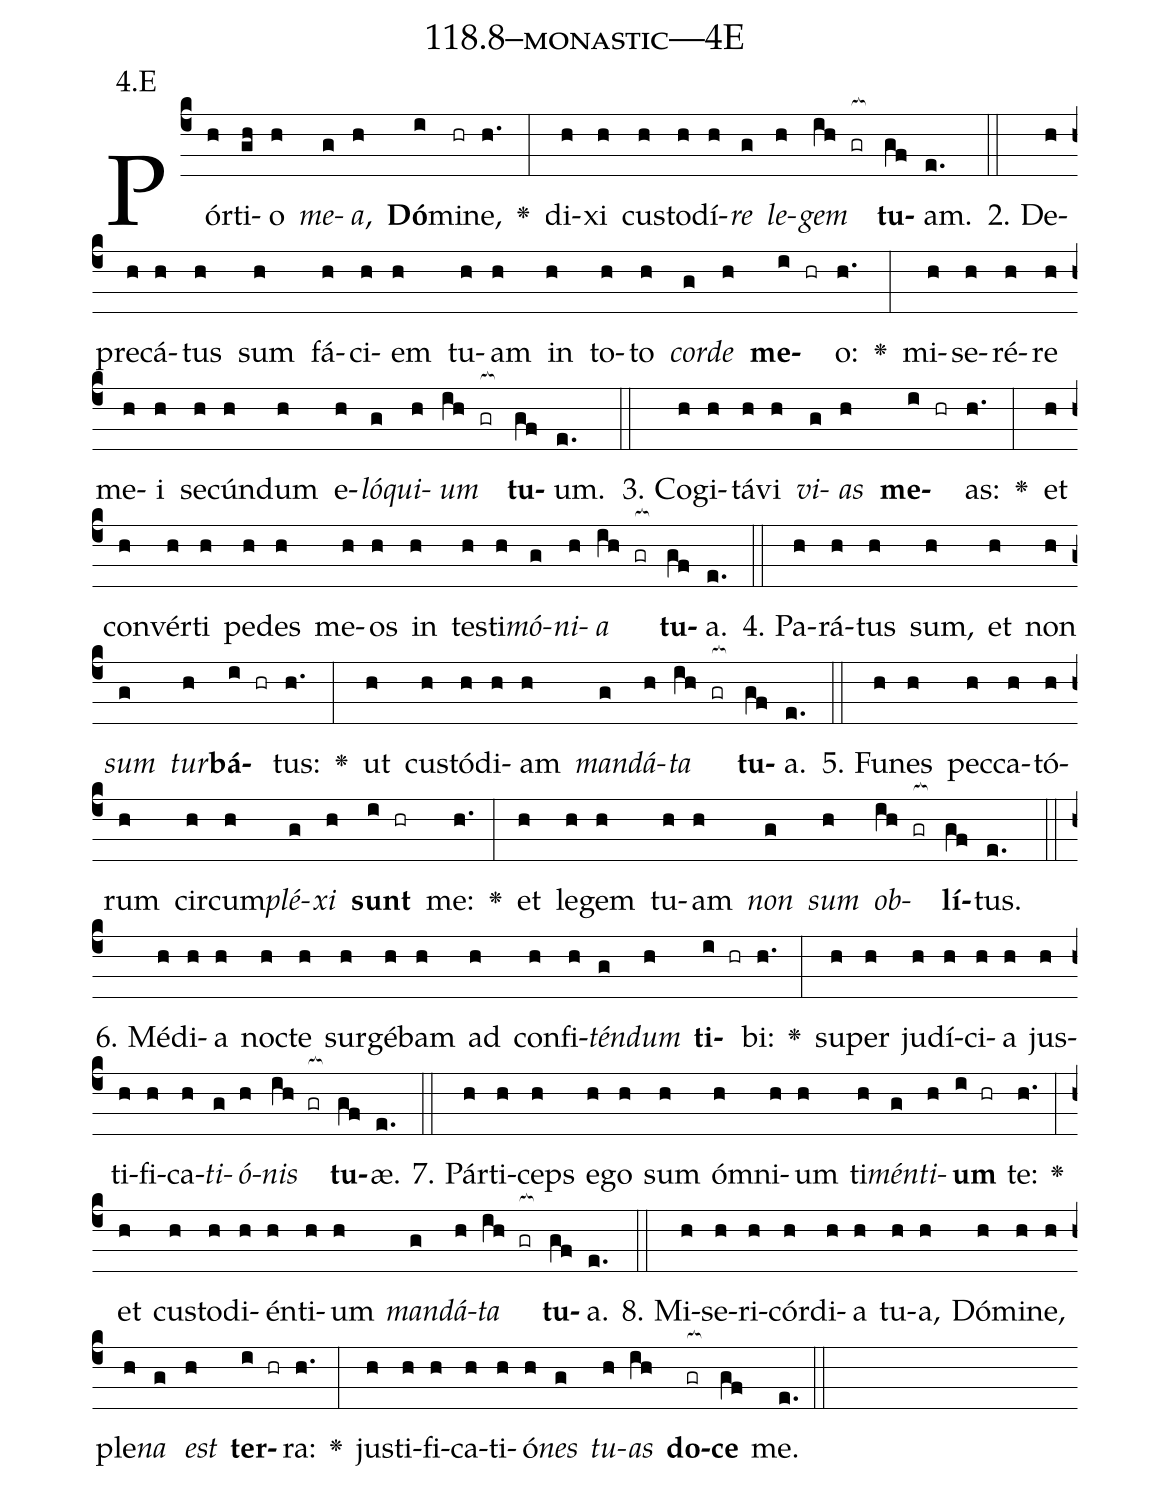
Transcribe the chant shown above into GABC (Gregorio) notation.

name: 118.8--monastic---4E;
annotation: 4.E;
%%
(c4)Pór(h)ti(gh)o(h) <i>me</i>(g)<i>a</i>,(h) <b>Dó</b>(i)mi(hr)ne,(h.) <v>\greheightstar</v>(:) di(h)xi(h) cus(h)to(h)dí(h)<i>re</i>(g) <i>le</i>(h)<i>gem</i>(ih gr[ocb:1{]) <b>tu</b>(gf[ocb:0}])am.(e.) (::)
2. De(h)pre(h)cá(h)tus(h) sum(h) fá(h)ci(h)em(h) tu(h)am(h) in(h) to(h)to(h) <i>cor</i>(g)<i>de</i>(h) <b>me</b>(i hr)o:(h.) <v>\greheightstar</v>(:) mi(h)se(h)ré(h)re(h) me(h)i(h) se(h)cún(h)dum(h) e(h)<i>ló</i>(g)<i>qui</i>(h)<i>um</i>(ih gr[ocb:1{]) <b>tu</b>(gf[ocb:0}])um.(e.) (::)
3. Co(h)gi(h)tá(h)vi(h) <i>vi</i>(g)<i>as</i>(h) <b>me</b>(i hr)as:(h.) <v>\greheightstar</v>(:) et(h) con(h)vér(h)ti(h) pe(h)des(h) me(h)os(h) in(h) tes(h)ti(h)<i>mó</i>(g)<i>ni</i>(h)<i>a</i>(ih gr[ocb:1{]) <b>tu</b>(gf[ocb:0}])a.(e.) (::)
4. Pa(h)rá(h)tus(h) sum,(h) et(h) non(h) <i>sum</i>(g) <i>tur</i>(h)<b>bá</b>(i hr)tus:(h.) <v>\greheightstar</v>(:) ut(h) cus(h)tó(h)di(h)am(h) <i>man</i>(g)<i>dá</i>(h)<i>ta</i>(ih gr[ocb:1{]) <b>tu</b>(gf[ocb:0}])a.(e.) (::)
5. Fu(h)nes(h) pec(h)ca(h)tó(h)rum(h) cir(h)cum(h)<i>plé</i>(g)<i>xi</i>(h) <b>sunt</b>(i hr) me:(h.) <v>\greheightstar</v>(:) et(h) le(h)gem(h) tu(h)am(h) <i>non</i>(g) <i>sum</i>(h) <i>ob</i>(ih gr[ocb:1{])<b>lí</b>(gf[ocb:0}])tus.(e.) (::)
6. Mé(h)di(h)a(h) noc(h)te(h) sur(h)gé(h)bam(h) ad(h) con(h)fi(h)<i>tén</i>(g)<i>dum</i>(h) <b>ti</b>(i hr)bi:(h.) <v>\greheightstar</v>(:) su(h)per(h) ju(h)dí(h)ci(h)a(h) jus(h)ti(h)fi(h)ca(h)<i>ti</i>(g)<i>ó</i>(h)<i>nis</i>(ih gr[ocb:1{]) <b>tu</b>(gf[ocb:0}])æ.(e.) (::)
7. Pár(h)ti(h)ceps(h) e(h)go(h) sum(h) óm(h)ni(h)um(h) ti(h)<i>mén</i>(g)<i>ti</i>(h)<b>um</b>(i hr) te:(h.) <v>\greheightstar</v>(:) et(h) cus(h)to(h)di(h)én(h)ti(h)um(h) <i>man</i>(g)<i>dá</i>(h)<i>ta</i>(ih gr[ocb:1{]) <b>tu</b>(gf[ocb:0}])a.(e.) (::)
8. Mi(h)se(h)ri(h)cór(h)di(h)a(h) tu(h)a,(h) Dó(h)mi(h)ne,(h) ple(h)<i>na</i>(g) <i>est</i>(h) <b>ter</b>(i hr)ra:(h.) <v>\greheightstar</v>(:) jus(h)ti(h)fi(h)ca(h)ti(h)ó(h)<i>nes</i>(g) <i>tu</i>(h)<i>as</i>(ih) <b>do</b>(gr[ocb:1{])<b>ce</b>(gf[ocb:0}]) me.(e.) (::)
